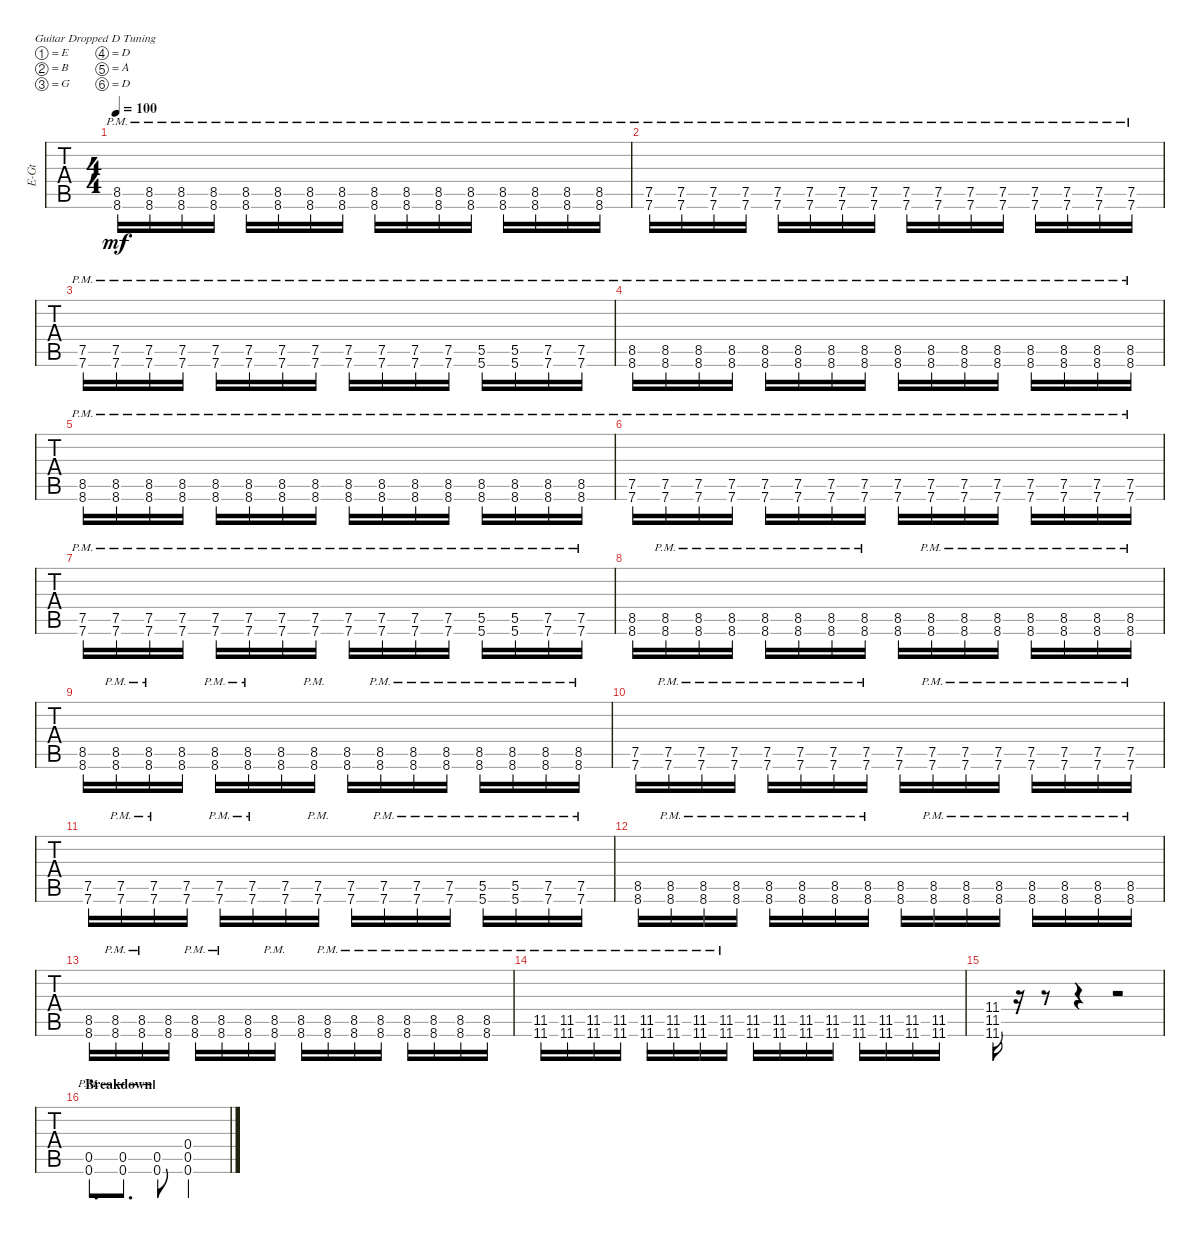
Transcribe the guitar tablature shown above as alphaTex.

\defaultSystemsLayout 4
\bracketExtendMode groupsimilarinstruments
\multiBarRest
\otherSystemsTrackNameOrientation horizontal
\track ("Matthew" "E-Gt") {instrument distortionguitar}
\staff {tabs}
\tuning (E4 B3 G3 D3 A2 D2)
\ts (4 4)
\tempo 100
\clef g2
\ks c
(8.6{pm acc #} 8.5{pm}).16{dy mf} (8.6{pm acc #} 8.5{pm}).16 (8.6{pm acc #} 8.5{pm}).16 (8.6{pm acc #} 8.5{pm}).16 (8.6{pm acc #} 8.5{pm}).16 (8.6{pm acc #} 8.5{pm}).16 (8.6{pm acc #} 8.5{pm}).16 (8.6{pm acc #} 8.5{pm}).16 (8.6{pm acc #} 8.5{pm}).16 (8.6{pm acc #} 8.5{pm}).16 (8.6{pm acc #} 8.5{pm}).16 (8.6{pm acc #} 8.5{pm}).16 (8.6{pm acc #} 8.5{pm}).16 (8.6{pm acc #} 8.5{pm}).16 (8.6{pm acc #} 8.5{pm}).16 (8.6{pm acc #} 8.5{pm}).16 |
(7.6{pm} 7.5{pm}).16 (7.6{pm} 7.5{pm}).16 (7.6{pm} 7.5{pm}).16 (7.6{pm} 7.5{pm}).16 (7.6{pm} 7.5{pm}).16 (7.6{pm} 7.5{pm}).16 (7.6{pm} 7.5{pm}).16 (7.6{pm} 7.5{pm}).16 (7.6{pm} 7.5{pm}).16 (7.6{pm} 7.5{pm}).16 (7.6{pm} 7.5{pm}).16 (7.6{pm} 7.5{pm}).16 (7.6{pm} 7.5{pm}).16 (7.6{pm} 7.5{pm}).16 (7.6{pm} 7.5{pm}).16 (7.6{pm} 7.5{pm}).16 |
(7.6{pm} 7.5{pm}).16 (7.6{pm} 7.5{pm}).16 (7.6{pm} 7.5{pm}).16 (7.6{pm} 7.5{pm}).16 (7.6{pm} 7.5{pm}).16 (7.6{pm} 7.5{pm}).16 (7.6{pm} 7.5{pm}).16 (7.6{pm} 7.5{pm}).16 (7.6{pm} 7.5{pm}).16 (7.6{pm} 7.5{pm}).16 (7.6{pm} 7.5{pm}).16 (7.6{pm} 7.5{pm}).16 (5.6{pm} 5.5{pm}).16 (5.6{pm} 5.5{pm}).16 (7.6{pm} 7.5{pm}).16 (7.6{pm} 7.5{pm}).16 |
(8.6{pm acc #} 8.5{pm}).16 (8.6{pm acc #} 8.5{pm}).16 (8.6{pm acc #} 8.5{pm}).16 (8.6{pm acc #} 8.5{pm}).16 (8.6{pm acc #} 8.5{pm}).16 (8.6{pm acc #} 8.5{pm}).16 (8.6{pm acc #} 8.5{pm}).16 (8.6{pm acc #} 8.5{pm}).16 (8.6{pm acc #} 8.5{pm}).16 (8.6{pm acc #} 8.5{pm}).16 (8.6{pm acc #} 8.5{pm}).16 (8.6{pm acc #} 8.5{pm}).16 (8.6{pm acc #} 8.5{pm}).16 (8.6{pm acc #} 8.5{pm}).16 (8.6{pm acc #} 8.5{pm}).16 (8.6{pm acc #} 8.5{pm}).16 |
(8.6{pm acc #} 8.5{pm}).16 (8.6{pm acc #} 8.5{pm}).16 (8.6{pm acc #} 8.5{pm}).16 (8.6{pm acc #} 8.5{pm}).16 (8.6{pm acc #} 8.5{pm}).16 (8.6{pm acc #} 8.5{pm}).16 (8.6{pm acc #} 8.5{pm}).16 (8.6{pm acc #} 8.5{pm}).16 (8.6{pm acc #} 8.5{pm}).16 (8.6{pm acc #} 8.5{pm}).16 (8.6{pm acc #} 8.5{pm}).16 (8.6{pm acc #} 8.5{pm}).16 (8.6{pm acc #} 8.5{pm}).16 (8.6{pm acc #} 8.5{pm}).16 (8.6{pm acc #} 8.5{pm}).16 (8.6{pm acc #} 8.5{pm}).16 |
(7.6{pm} 7.5{pm}).16 (7.6{pm} 7.5{pm}).16 (7.6{pm} 7.5{pm}).16 (7.6{pm} 7.5{pm}).16 (7.6{pm} 7.5{pm}).16 (7.6{pm} 7.5{pm}).16 (7.6{pm} 7.5{pm}).16 (7.6{pm} 7.5{pm}).16 (7.6{pm} 7.5{pm}).16 (7.6{pm} 7.5{pm}).16 (7.6{pm} 7.5{pm}).16 (7.6{pm} 7.5{pm}).16 (7.6{pm} 7.5{pm}).16 (7.6{pm} 7.5{pm}).16 (7.6{pm} 7.5{pm}).16 (7.6{pm} 7.5{pm}).16 |
(7.6{pm} 7.5{pm}).16 (7.6{pm} 7.5{pm}).16 (7.6{pm} 7.5{pm}).16 (7.6{pm} 7.5{pm}).16 (7.6{pm} 7.5{pm}).16 (7.6{pm} 7.5{pm}).16 (7.6{pm} 7.5{pm}).16 (7.6{pm} 7.5{pm}).16 (7.6{pm} 7.5{pm}).16 (7.6{pm} 7.5{pm}).16 (7.6{pm} 7.5{pm}).16 (7.6{pm} 7.5{pm}).16 (5.6{pm} 5.5{pm}).16 (5.6{pm} 5.5{pm}).16 (7.6{pm} 7.5{pm}).16 (7.6{pm} 7.5{pm}).16 |
(8.6{acc #} 8.5).16 (8.6{pm acc #} 8.5{pm}).16 (8.6{pm acc #} 8.5{pm}).16 (8.6{pm acc #} 8.5{pm}).16 (8.6{pm acc #} 8.5{pm}).16 (8.6{pm acc #} 8.5{pm}).16 (8.6{pm acc #} 8.5{pm}).16 (8.6{pm acc #} 8.5{pm}).16 (8.6{acc #} 8.5).16 (8.6{pm acc #} 8.5{pm}).16 (8.6{pm acc #} 8.5{pm}).16 (8.6{pm acc #} 8.5{pm}).16 (8.6{pm acc #} 8.5{pm}).16 (8.6{pm acc #} 8.5{pm}).16 (8.6{pm acc #} 8.5{pm}).16 (8.6{pm acc #} 8.5{pm}).16 |
(8.6{acc #} 8.5).16 (8.6{pm acc #} 8.5{pm}).16 (8.6{pm acc #} 8.5{pm}).16 (8.6{acc #} 8.5).16 (8.6{pm acc #} 8.5{pm}).16 (8.6{pm acc #} 8.5{pm}).16 (8.6{acc #} 8.5).16 (8.6{pm acc #} 8.5{pm}).16 (8.6{acc #} 8.5).16 (8.6{pm acc #} 8.5{pm}).16 (8.6{pm acc #} 8.5{pm}).16 (8.6{pm acc #} 8.5{pm}).16 (8.6{pm acc #} 8.5{pm}).16 (8.6{pm acc #} 8.5{pm}).16 (8.6{pm acc #} 8.5{pm}).16 (8.6{pm acc #} 8.5{pm}).16 |
(7.6 7.5).16 (7.6{pm} 7.5{pm}).16 (7.6{pm} 7.5{pm}).16 (7.6{pm} 7.5{pm}).16 (7.6{pm} 7.5{pm}).16 (7.6{pm} 7.5{pm}).16 (7.6{pm} 7.5{pm}).16 (7.6{pm} 7.5{pm}).16 (7.6 7.5).16 (7.6{pm} 7.5{pm}).16 (7.6{pm} 7.5{pm}).16 (7.6{pm} 7.5{pm}).16 (7.6{pm} 7.5{pm}).16 (7.6{pm} 7.5{pm}).16 (7.6{pm} 7.5{pm}).16 (7.6{pm} 7.5{pm}).16 |
(7.6 7.5).16 (7.6{pm} 7.5{pm}).16 (7.6{pm} 7.5{pm}).16 (7.6 7.5).16 (7.6{pm} 7.5{pm}).16 (7.6{pm} 7.5{pm}).16 (7.6 7.5).16 (7.6{pm} 7.5{pm}).16 (7.6 7.5).16 (7.6{pm} 7.5{pm}).16 (7.6{pm} 7.5{pm}).16 (7.6{pm} 7.5{pm}).16 (5.6{pm} 5.5{pm}).16 (5.6{pm} 5.5{pm}).16 (7.6{pm} 7.5{pm}).16 (7.6{pm} 7.5{pm}).16 |
(8.6{acc #} 8.5).16 (8.6{pm acc #} 8.5{pm}).16 (8.6{pm acc #} 8.5{pm}).16 (8.6{pm acc #} 8.5{pm}).16 (8.6{pm acc #} 8.5{pm}).16 (8.6{pm acc #} 8.5{pm}).16 (8.6{pm acc #} 8.5{pm}).16 (8.6{pm acc #} 8.5{pm}).16 (8.6{acc #} 8.5).16 (8.6{pm acc #} 8.5{pm}).16 (8.6{pm acc #} 8.5{pm}).16 (8.6{pm acc #} 8.5{pm}).16 (8.6{pm acc #} 8.5{pm}).16 (8.6{pm acc #} 8.5{pm}).16 (8.6{pm acc #} 8.5{pm}).16 (8.6{pm acc #} 8.5{pm}).16 |
(8.6{acc #} 8.5).16 (8.6{pm acc #} 8.5{pm}).16 (8.6{pm acc #} 8.5{pm}).16 (8.6{acc #} 8.5).16 (8.6{pm acc #} 8.5{pm}).16 (8.6{pm acc #} 8.5{pm}).16 (8.6{acc #} 8.5).16 (8.6{pm acc #} 8.5{pm}).16 (8.6{acc #} 8.5).16 (8.6{pm acc #} 8.5{pm}).16 (8.6{pm acc #} 8.5{pm}).16 (8.6{pm acc #} 8.5{pm}).16 (8.6{pm acc #} 8.5{pm}).16 (8.6{pm acc #} 8.5{pm}).16 (8.6{pm acc #} 8.5{pm}).16 (8.6{pm acc #} 8.5{pm}).16 |
(11.5{pm acc #} 11.6{pm acc #}).16 (11.5{pm acc #} 11.6{pm acc #}).16 (11.5{pm acc #} 11.6{pm acc #}).16 (11.5{pm acc #} 11.6{pm acc #}).16 (11.5{pm acc #} 11.6{pm acc #}).16 (11.6{pm acc #} 11.5{pm acc #}).16 (11.6{pm acc #} 11.5{pm acc #}).16 (11.6{pm acc #} 11.5{pm acc #}).16 (11.5{acc #} 11.6{acc #}).16 (11.5{acc #} 11.6{acc #}).16 (11.5{acc #} 11.6{acc #}).16 (11.5{acc #} 11.6{acc #}).16 (11.5{acc #} 11.6{acc #}).16 (11.6{acc #} 11.5{acc #}).16 (11.6{acc #} 11.5{acc #}).16 (11.6{acc #} 11.5{acc #}).16 |
(11.5{acc #} 11.6{acc #} 11.4{acc #}).16 r.16 r.8 r.4 r.2 |
\section ("" "Breakdown")
(0.6{pm} 0.5{pm}).8{d} (0.6{pm} 0.5{pm}).8{d} (0.6{pm} 0.5{pm}).8 (0.6 0.5 0.4).2
